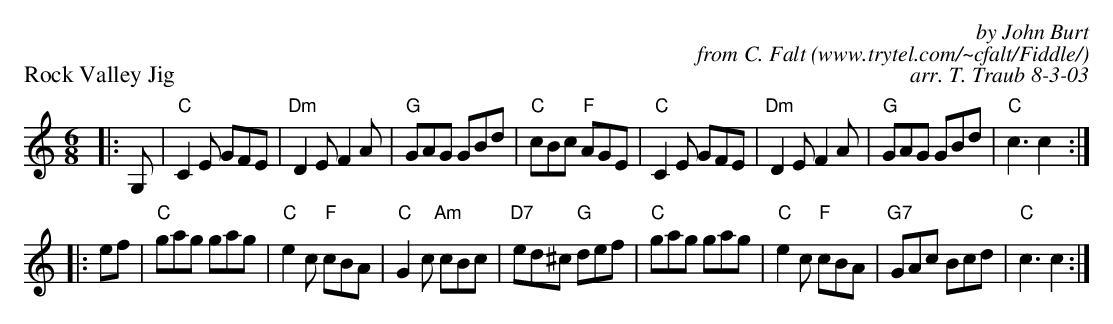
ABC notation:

X:1
P: Rock Valley Jig
C: by John Burt
C: from C. Falt (www.trytel.com/~cfalt/Fiddle/)
C: arr. T. Traub 8-3-03
M: 6/8
L: 1/8
K: C
|: G,|"C"C2E GFE|"Dm"D2 E F2 A|"G"GAG GBd|"C"cBc "F"AGE|"C"C2E GFE|"Dm"D2E F2A|"G"GAG GBd|"C"c3 c2:|
|: ef|"C"gag gag|"C"e2c "F"cBA|"C"G2 c "Am"cBc|"D7"ed^c "G"def|"C"gag gag|"C"e2c "F"cBA|"G7"GAc Bcd|"C"c3 c2:|
